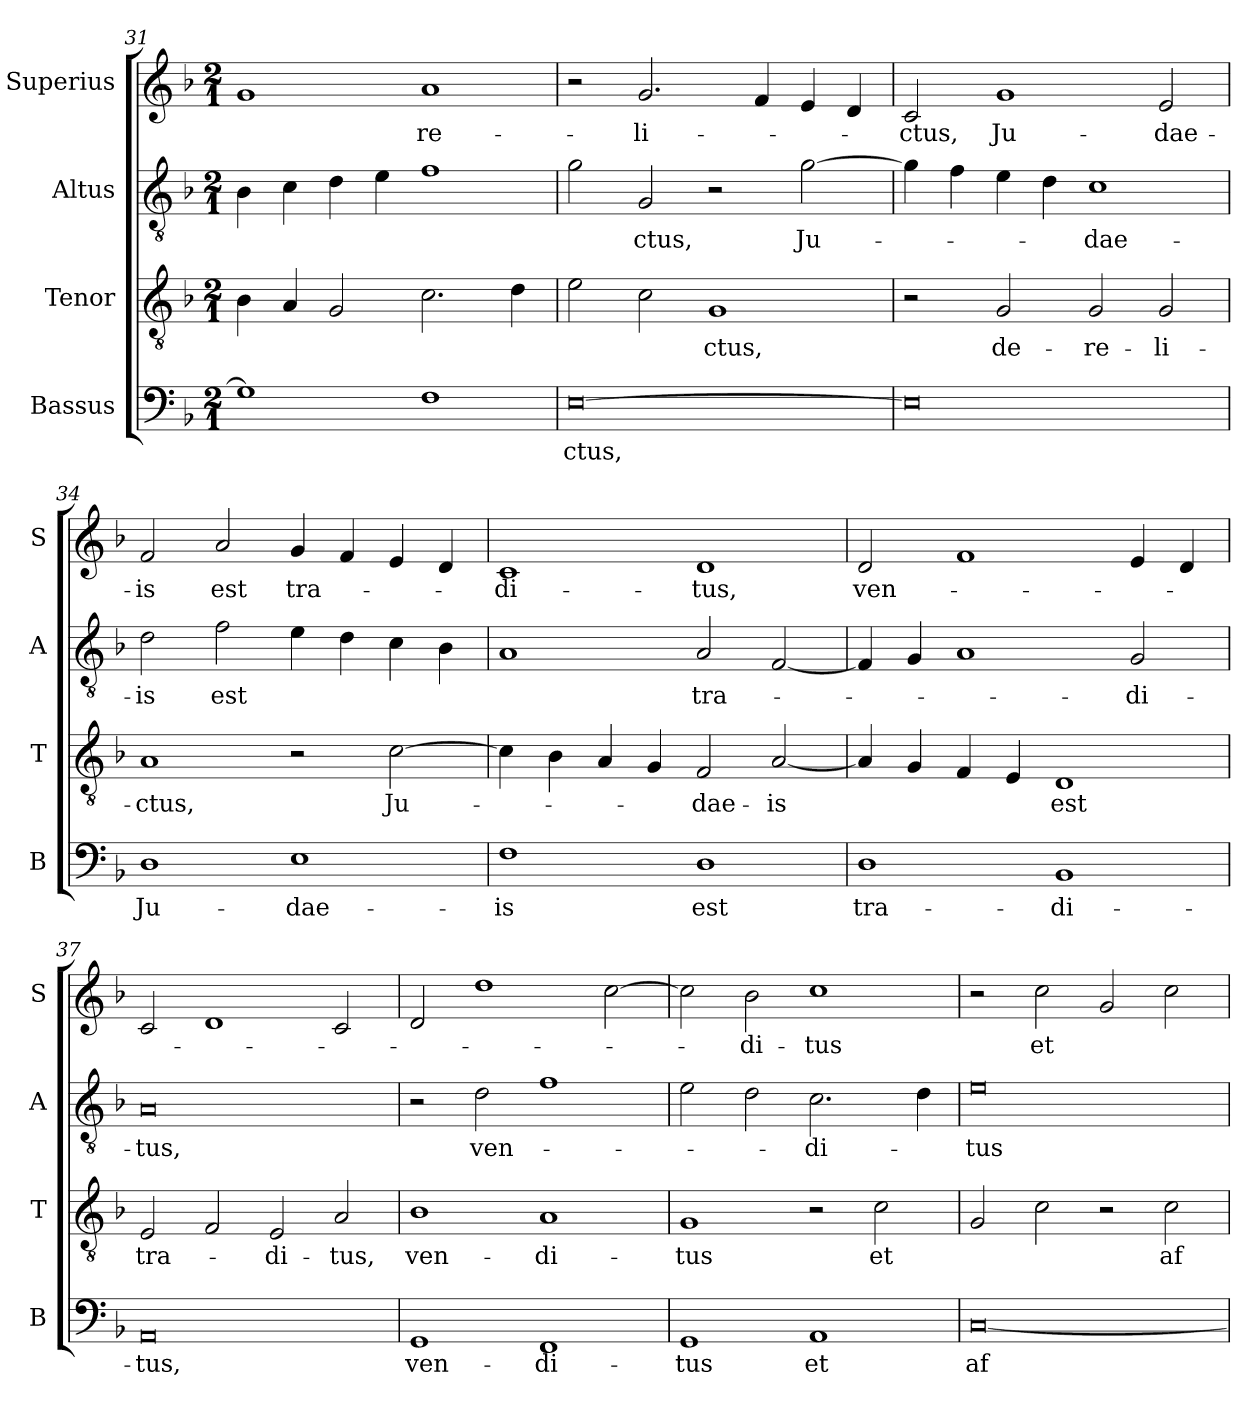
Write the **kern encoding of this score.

**kern	**text	**kern	**text	**kern	**text	**kern	**text
*part4	*part4	*part3	*part3	*part2	*part2	*part1	*part1
*staff4	*staff4	*staff3	*staff3	*staff2	*staff2	*staff1	*staff1
*I"Bassus	*	*I"Tenor	*	*I"Altus	*	*I"Superius	*
*I'B	*	*I'T	*	*I'A	*	*I'S	*
*clefF4	*	*clefGv2	*	*clefGv2	*	*clefG2	*
*k[b-]	*	*k[b-]	*	*k[b-]	*	*k[b-]	*
*F:	*	*F:	*	*F:	*	*F:	*
*M2/1	*	*M2/1	*	*M2/1	*	*M2/1	*
=31	=31	=31	=31	=31	=31	=31	=31
1G]	.	4B-	.	4B-	.	1g	.
.	.	4A	.	4c	.	.	.
.	.	2G	.	4d	.	.	.
.	.	.	.	4e	.	.	.
1F	.	2.c	.	1f	.	1a	-re-
.	.	4d	.	.	.	.	.
=32	=32	=32	=32	=32	=32	=32	=32
[0E	-ctus,	2e	.	2g	.	2r	.
.	.	2c	.	2G	-ctus,	2.g	-li-
.	.	1G	-ctus,	2r	.	.	.
.	.	.	.	.	.	4f	.
.	.	.	.	[2g	Ju-	4e	.
.	.	.	.	.	.	4d	.
=33	=33	=33	=33	=33	=33	=33	=33
0E]	.	2r	.	4g]	.	2c	-ctus,
.	.	.	.	4f	.	.	.
.	.	2G	de-	4e	.	1g	Ju-
.	.	.	.	4d	.	.	.
.	.	2G	-re-	1c	-dae-	.	.
.	.	2G	-li-	.	.	2e	-dae-
=34	=34	=34	=34	=34	=34	=34	=34
1D	Ju-	1A	-ctus,	2d	-is	2f	-is
.	.	.	.	2f	est	2a	est
1E	-dae-	2r	.	4e	.	4g	tra-
.	.	.	.	4d	.	4f	.
.	.	[2c	Ju-	4c	.	4e	.
.	.	.	.	4B-	.	4d	.
=35	=35	=35	=35	=35	=35	=35	=35
1F	-is	4c]	.	1A	.	1c	-di-
.	.	4B-	.	.	.	.	.
.	.	4A	.	.	.	.	.
.	.	4G	.	.	.	.	.
1D	est	2F	-dae-	2A	tra-	1d	-tus,
.	.	[2A	-is	[2F	.	.	.
=36	=36	=36	=36	=36	=36	=36	=36
1D	tra-	4A]	.	4F]	.	2d	ven-
.	.	4G	.	4G	.	.	.
.	.	4F	.	1A	.	1f	.
.	.	4E	.	.	.	.	.
1BB-	-di-	1D	est	.	.	.	.
.	.	.	.	2G	-di-	4e	.
.	.	.	.	.	.	4d	.
=37	=37	=37	=37	=37	=37	=37	=37
0AA	-tus,	2E	tra-	0A	-tus,	2c	.
.	.	2F	.	.	.	1d	.
.	.	2E	-di-	.	.	.	.
.	.	2A	-tus,	.	.	2c	.
=38	=38	=38	=38	=38	=38	=38	=38
1GG	ven-	1B-	ven-	2r	.	2d	.
.	.	.	.	2d	ven-	1dd	.
1FF	-di-	1A	-di-	1f	.	.	.
.	.	.	.	.	.	[2cc	.
=39	=39	=39	=39	=39	=39	=39	=39
1GG	-tus	1G	-tus	2e	.	2cc]	.
.	.	.	.	2d	.	2b-	-di-
1AA	et	2r	.	2.c	-di-	1cc	-tus
.	.	2c	et	.	.	.	.
.	.	.	.	4d	.	.	.
=40	=40	=40	=40	=40	=40	=40	=40
[0C	af-	2G	.	0e	-tus	2r	.
.	.	2c	.	.	.	2cc	et
.	.	2r	.	.	.	2g	.
.	.	2c	af-	.	.	2cc	.
=	=	=	=	=	=	=	=
*-	*-	*-	*-	*-	*-	*-	*-
